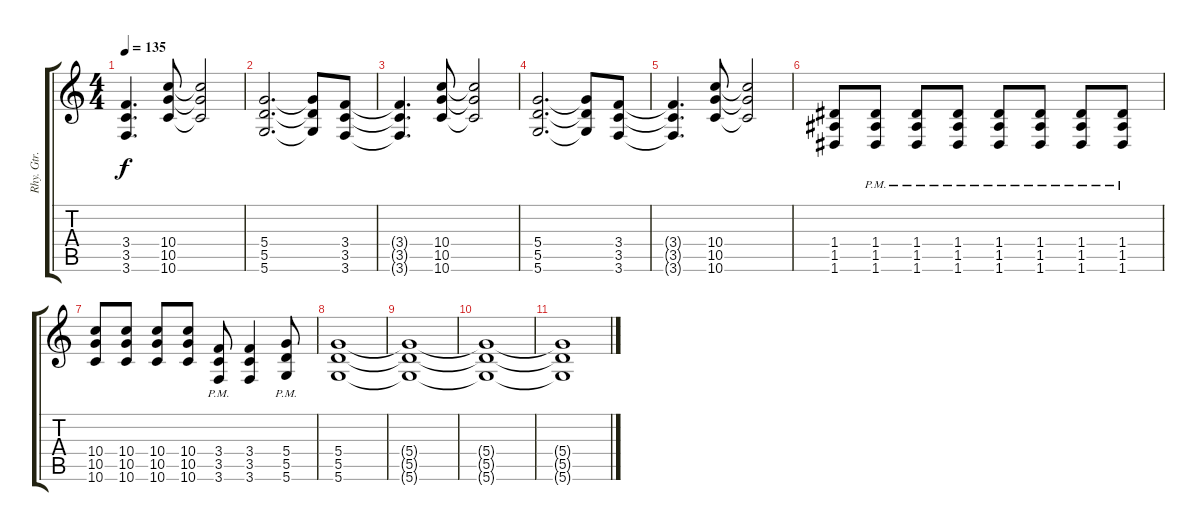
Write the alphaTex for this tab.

\track ("Rhy. Gtr. 2" "Rhy. Gtr. ") {instrument distortionguitar}
\staff {score tabs}
\tuning (E4 B3 G3 D3 A2 D2) {hide}
\ts (4 4)
\tempo 135
\clef g2
\ks c
(3.4{t} 3.5{t} 3.6{t}).4{d dy f} (10.4 10.5 10.6).8 (10.4{t} 10.5{t} 10.6{t}).2 |
(5.4 5.5 5.6).2{d} (5.4{t} 5.5{t} 5.6{t}).8 (3.4 3.5 3.6).8 |
(3.4{t} 3.5{t} 3.6{t}).4{d} (10.4 10.5 10.6).8 (10.4{t} 10.5{t} 10.6{t}).2 |
(5.4 5.5 5.6).2{d} (5.4{t} 5.5{t} 5.6{t}).8 (3.4 3.5 3.6).8 |
(3.4{t} 3.5{t} 3.6{t}).4{d} (10.4 10.5 10.6).8 (10.4{t} 10.5{t} 10.6{t}).2 |
(1.4 1.5 1.6).8 (1.4{pm} 1.5{pm} 1.6{pm}).8 (1.4{pm} 1.5{pm} 1.6{pm}).8 (1.4{pm} 1.5{pm} 1.6{pm}).8 (1.4{pm} 1.5{pm} 1.6{pm}).8 (1.4{pm} 1.5{pm} 1.6{pm}).8 (1.4{pm} 1.5{pm} 1.6{pm}).8 (1.4{pm} 1.5{pm} 1.6{pm}).8 |
(10.4 10.5 10.6).8 (10.4 10.5 10.6).8 (10.4 10.5 10.6).8 (10.4 10.5 10.6).8 (3.4{pm} 3.5{pm} 3.6{pm}).8 (3.4 3.5 3.6).4 (5.4{pm} 5.5{pm} 5.6{pm}).8 |
(5.4 5.5 5.6).1 |
(5.4{t} 5.5{t} 5.6{t}).1 |
(5.4{t} 5.5{t} 5.6{t}).1 |
(5.4{t} 5.5{t} 5.6{t}).1
